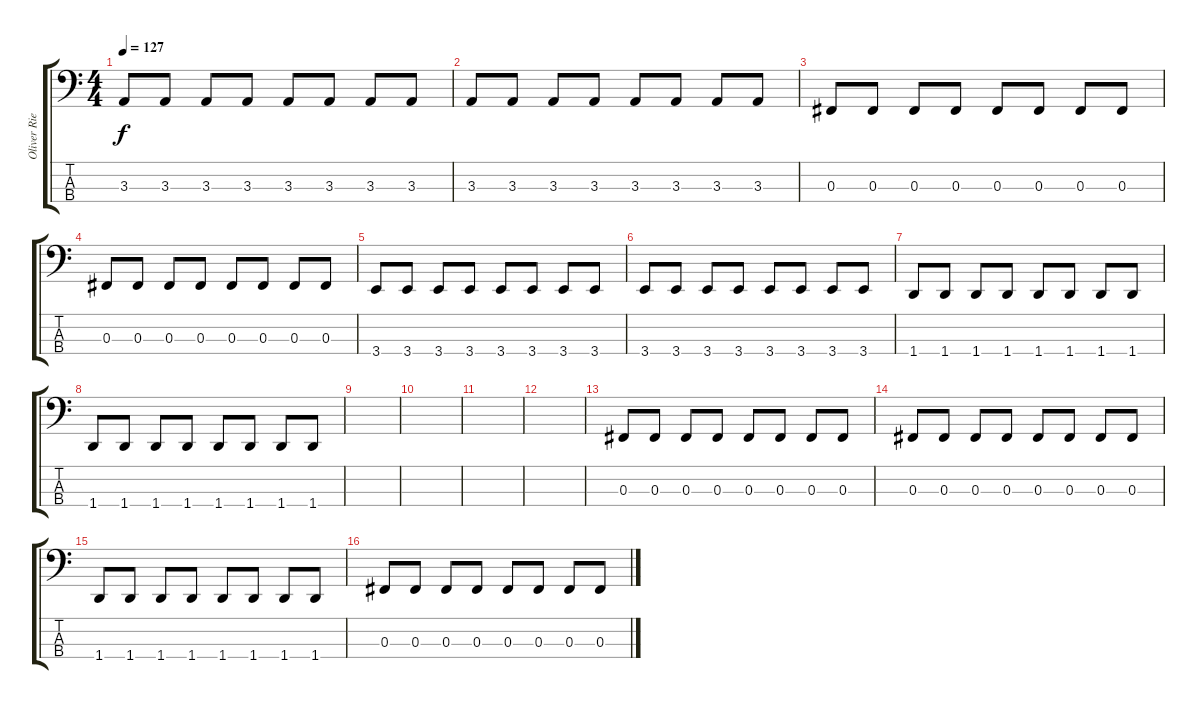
\track ("Oliver Riedel - Bass" "Oliver Rie") {instrument electricbassfinger}
\staff {score tabs}
\tuning (E2 B1 Gb1 Db1) {hide}
\ts (4 4)
\tempo 127
\clef f4
\ks c
3.3.8{dy f} 3.3.8 3.3.8 3.3.8 3.3.8 3.3.8 3.3.8 3.3.8 |
3.3.8 3.3.8 3.3.8 3.3.8 3.3.8 3.3.8 3.3.8 3.3.8 |
0.3.8 0.3.8 0.3.8 0.3.8 0.3.8 0.3.8 0.3.8 0.3.8 |
0.3.8 0.3.8 0.3.8 0.3.8 0.3.8 0.3.8 0.3.8 0.3.8 |
3.4.8 3.4.8 3.4.8 3.4.8 3.4.8 3.4.8 3.4.8 3.4.8 |
3.4.8 3.4.8 3.4.8 3.4.8 3.4.8 3.4.8 3.4.8 3.4.8 |
1.4.8 1.4.8 1.4.8 1.4.8 1.4.8 1.4.8 1.4.8 1.4.8 |
1.4.8 1.4.8 1.4.8 1.4.8 1.4.8 1.4.8 1.4.8 1.4.8 |
|
|
|
|
0.3.8 0.3.8 0.3.8 0.3.8 0.3.8 0.3.8 0.3.8 0.3.8 |
0.3.8 0.3.8 0.3.8 0.3.8 0.3.8 0.3.8 0.3.8 0.3.8 |
1.4.8 1.4.8 1.4.8 1.4.8 1.4.8 1.4.8 1.4.8 1.4.8 |
0.3.8 0.3.8 0.3.8 0.3.8 0.3.8 0.3.8 0.3.8 0.3.8
